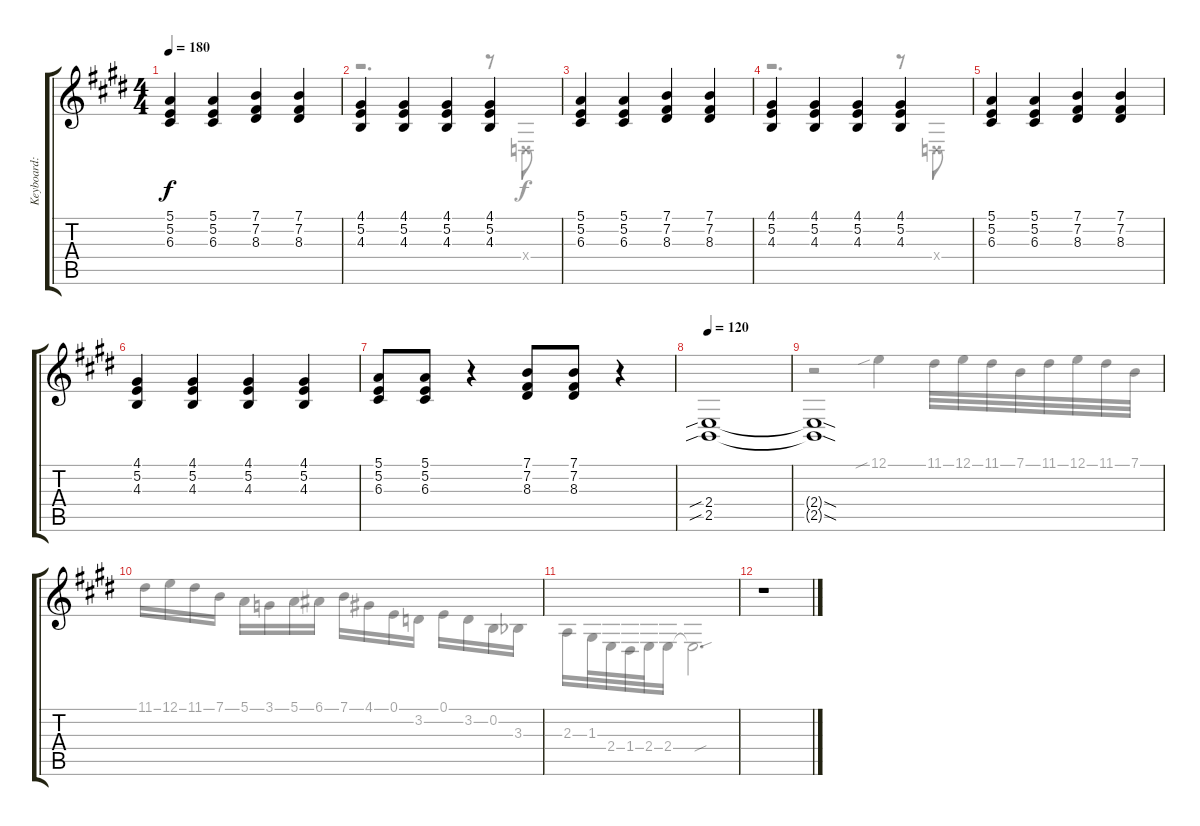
\track ("Keyboard: Tsugumi Kotobuki" "Keyboard: ") {instrument lead1square}
\staff {score tabs}
\tuning (E4 B3 G3 D3 A2 E2) {hide}
\voice
\ts (4 4)
\tempo 180
\clef g2
\ks e
(5.1 5.2 6.3).4{dy f} (5.1 5.2 6.3).4 (7.1 7.2 8.3).4 (7.1 7.2 8.3).4 |
(4.1 5.2 4.3).4 (4.1 5.2 4.3).4 (4.1 5.2 4.3).4 (4.1 5.2 4.3).4 |
(5.1 5.2 6.3).4 (5.1 5.2 6.3).4 (7.1 7.2 8.3).4 (7.1 7.2 8.3).4 |
(4.1 5.2 4.3).4 (4.1 5.2 4.3).4 (4.1 5.2 4.3).4 (4.1 5.2 4.3).4 |
(5.1 5.2 6.3).4 (5.1 5.2 6.3).4 (7.1 7.2 8.3).4 (7.1 7.2 8.3).4 |
(4.1 5.2 4.3).4 (4.1 5.2 4.3).4 (4.1 5.2 4.3).4 (4.1 5.2 4.3).4 |
(5.1 5.2 6.3).8 (5.1 5.2 6.3).8 r.4 (7.1 7.2 8.3).8 (7.1 7.2 8.3).8 r.4 |
\tempo 120
(2.4{sib} 2.5{sib}).1 |
(2.4{sod t} 2.5{sod t}).1 |
|
|
r.1
\voice
\clef g2
\ottava regular
\simile none
\ks e
|
r.2{d} r.8 0.4{x}.8 |
|
r.2{d} r.8 0.4{x}.8 |
|
|
|
|
r.2 12.1{sib}.4 11.1.32 12.1.32 11.1.32 7.1.32 11.1.32 12.1.32 11.1.32 7.1.32 |
11.1.16 12.1.16 11.1.16 7.1.16 5.1.16 3.1.16 5.1.16 6.1.16 7.1.16 4.1.16 0.1.16 3.2.16 0.1.16 3.2.16 0.2.16 3.3{acc b}.16 |
2.3.16 1.3.32 2.4.32 1.4.32 2.4.32 2.4.16 2.4{sou t}.2{d} |
r.1
